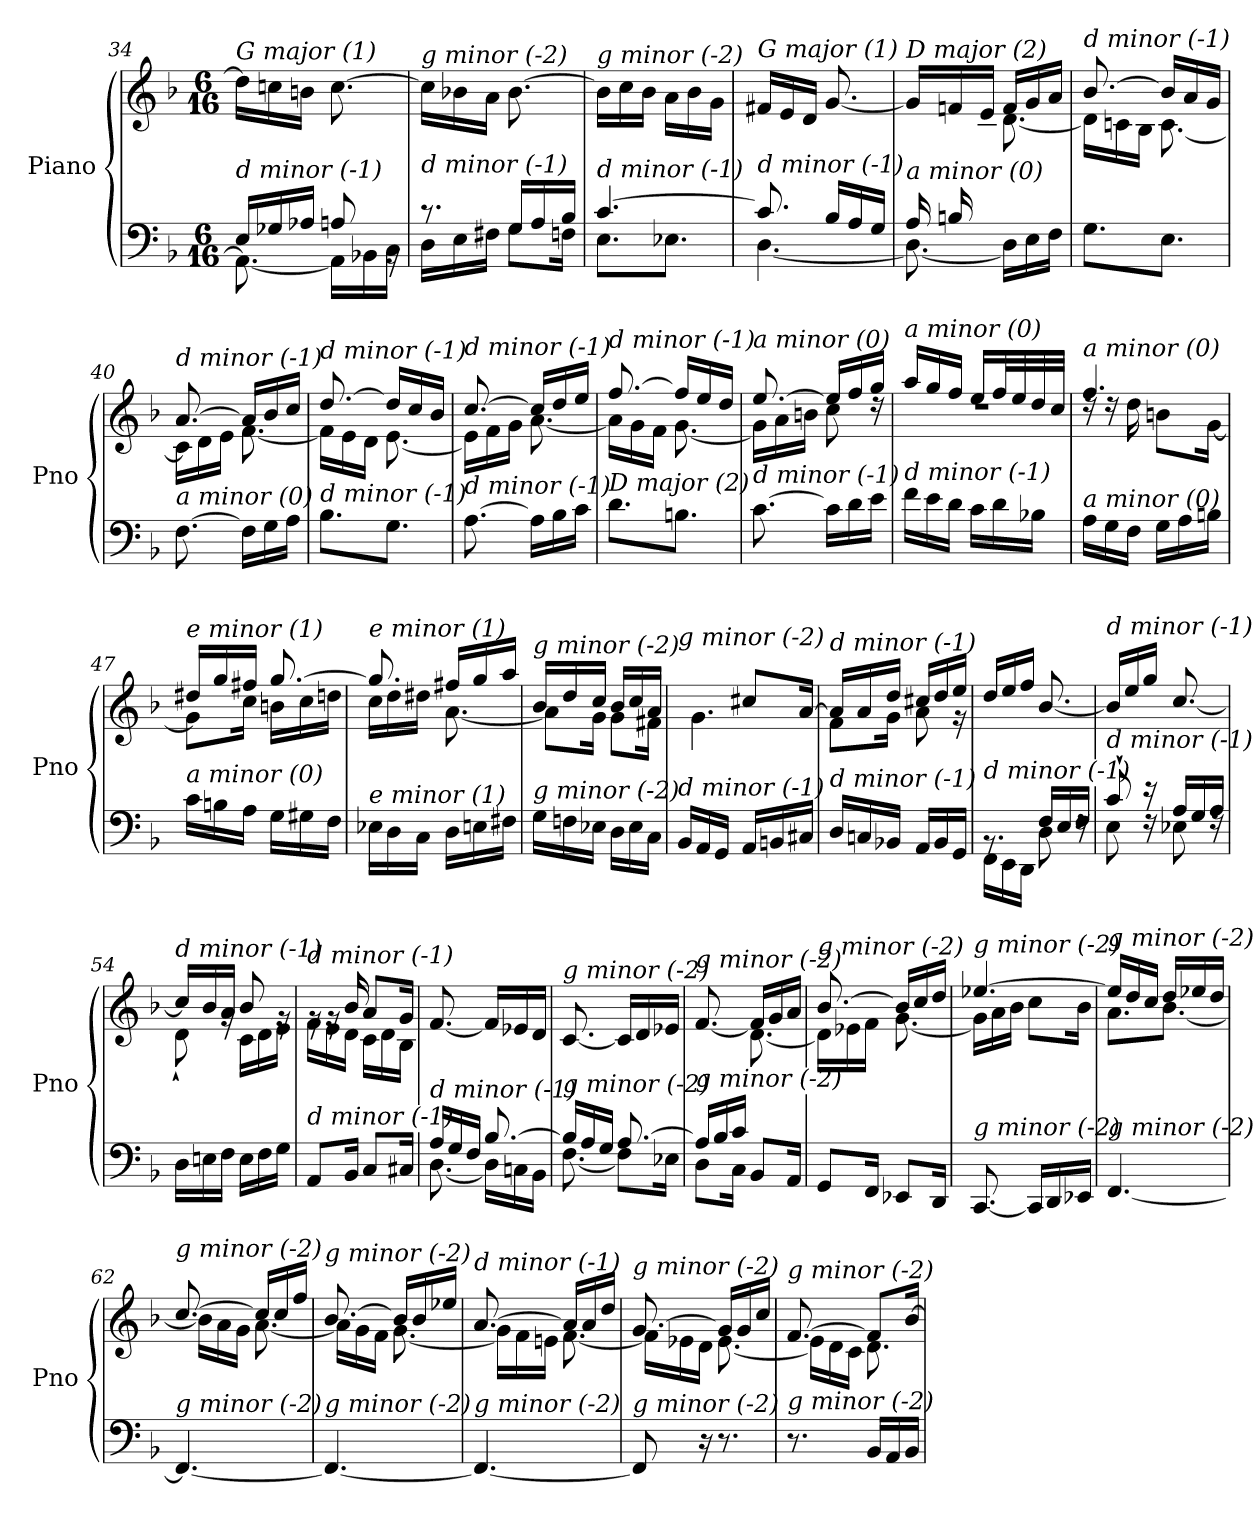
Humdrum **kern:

**kern	**kern
*part1	*part1
*staff2	*staff1
*I"Piano	*
*I'Pno	*
*clefF4	*clefG2
*k[b-]	*k[b-]
*M6/16	*M6/16
=34	=34
*^	*
!	!	!LO:TX:i:t=G major (1)
!LO:TX:i:t=d minor (-1)	!	!
16E/LL	8.AA\_	16dd\LL]
16G-Xi/	.	16ccn\
16A-Xi/JJ	.	16bn\JJ
8A/	16AA\LL]	[8.cc\
.	16BB-X\	.
16rBB	16C\JJ	.
=35	=35	=35
!	!	!LO:TX:i:t=g minor (-2)
!LO:TX:i:t=d minor (-1)	!	!
8.r	16D\LL	16cc\LL]
.	16E\	16b-X\
.	16F#Xj\JJ	16a\JJ
16G/LL	8G\L	[8.b-\
16A/	.	.
16B-/JJ	16Fn\Jk	.
=36	=36	=36
!	!	!LO:TX:i:t=g minor (-2)
!LO:TX:i:t=d minor (-1)	!	!
[4.c/	8.E\L	16b-\LL]
.	.	16cc\
.	.	16b-\JJ
.	8.E-X\J	16a\LL
.	.	16b-\
.	.	16g\JJ
=37	=37	=37
!	!	!LO:TX:i:t=G major (1)
!LO:TX:i:t=d minor (-1)	!	!
8.c/]	[4.D\	16f#X/LL
.	.	16e/
.	.	16d/JJ
16B-/LL	.	[8.g/
16A/	.	.
16G/JJ	.	.
!!LO:LB:g=z
=38	=38	=38
*	*	*^
!	!	!LO:TX:i:t=D major (2)	!
!LO:TX:i:t=a minor (0)	!	!	!
16A/LL	8.D\_	16g/LL]	8ryy
16Bn/	.	16fn/	.
4ryy	.	16e/JJ	16c#X\JJ
.	16D\LL]	16f/LL	[8.d\
.	16E\	16g/	.
.	16F\JJ	16a/JJ	.
=39	=39	=39	=39
!	!	!LO:TX:i:t=d minor (-1)	!
!LO:TX:i:t=a minor (0)	!	!	!
*v	*v	*	*
8.G\L	[8.b-/	16d\LL]
.	.	16cn\
.	.	16B-\JJ
8.E\J	16b-/LL]	[8.c\
.	16a/	.
.	16g/JJ	.
=40	=40	=40
!	!LO:TX:i:t=d minor (-1)	!
!LO:TX:i:t=a minor (0)	!	!
[8.F\	[8.a/	16c\LL]
.	.	16d\
.	.	16e\JJ
16F\LL]	16a/LL]	[8.f\
16G\	16b-/	.
16A\JJ	16cc/JJ	.
=41	=41	=41
!	!LO:TX:i:t=d minor (-1)	!
!LO:TX:i:t=d minor (-1)	!	!
8.B-\L	[8.dd/	16f\LL]
.	.	16e\
.	.	16d\JJ
8.G\J	16dd/LL]	[8.e\
.	16cc/	.
.	16b-/JJ	.
=42	=42	=42
!	!LO:TX:i:t=d minor (-1)	!
!LO:TX:i:t=d minor (-1)	!	!
[8.A\	[8.cc/	16e\LL]
.	.	16f\
.	.	16g\JJ
16A\LL]	16cc/LL]	[8.a\
16B-\	16dd/	.
16c\JJ	16ee/JJ	.
=43	=43	=43
!	!LO:TX:i:t=d minor (-1)	!
!LO:TX:i:t=D major (2)	!	!
8.d\L	[8.ff/	16a\LL]
.	.	16g\
.	.	16f\JJ
8.Bn\J	16ff/LL]	[8.g\
.	16ee/	.
.	16dd/JJ	.
!!LO:LB:g=z	!!
=44	=44	=44
!	!LO:TX:i:t=a minor (0)	!
!LO:TX:i:t=d minor (-1)	!	!
[8.c\	[8.ee/	16g\LL]
.	.	16a\
.	.	16bn\JJ
16c\LL]	16ee/LL]	8cc\
16d\	16ff/	.
16e\JJ	16gg/JJ	16rdd
=45	=45	=45
!	!LO:TX:i:t=a minor (0)	!
!LO:TX:i:t=d minor (-1)	!	!
16f\LL	16aa/LL	4.rdd
16e\	16gg/	.
16d\JJ	16ff/JJ	.
16c\LL	16ee/LL	.
16d\	32ff/L	.
.	32ee/	.
16B-X\JJ	32dd/	.
.	32cc/JJJ	.
=46	=46	=46
!	!LO:TX:i:t=a minor (0)	!
!LO:TX:i:t=a minor (0)	!	!
16A\LL	4.ff/	16rdd
16G\	.	16rdd
16F\JJ	.	16dd\
16G\LL	.	8bn\L
16A\	.	.
16Bn\JJ	.	[16g\Jk
=47	=47	=47
!	!LO:TX:i:t=e minor (1)	!
!LO:TX:i:t=a minor (0)	!	!
16c\LL	16dd#Xi/LL	8g\L]
16Bn\	16gg/	.
16A\JJ	16ff#X/JJ	16cc\Jk
16G\LL	[8.gg/	16bn\LL
16G#Xi\	.	16cc\
16F\JJ	.	16dd\JJ
=48	=48	=48
!	!LO:TX:i:t=e minor (1)	!
!LO:TX:i:t=e minor (1)	!	!
16E-Xj\LL	8.gg/]	16cc\LL
16D\	.	16dd\
16C\JJ	.	16dd#Xi\JJ
16D\LL	16ff#X/LL	[8.a\
16En\	16gg/	.
16F#X\JJ	16aa/JJ	.
!!LO:LB:g=z	!!
=49	=49	=49
!	!LO:TX:i:t=g minor (-2)	!
!LO:TX:i:t=g minor (-2)	!	!
16G\LL	16b-/LL	8a\L]
16Fn\	16dd/	.
16E-X\JJ	16cc/JJ	16g\Jk
16D\LL	16b-/LL	8g\L
16E-\	16cc/	.
16C\JJ	16a/JJ	16f#X\Jk
=50	=50	=50
!	!LO:TX:i:t=g minor (-2)	!
!LO:TX:i:t=d minor (-1)	!	!
16BB-/LL	8g/Lyy	4.g\
16AA/	.	.
16GG/JJ	16ee-X/Jk	.
16AA/LL	8cc#X/L	.
16BBn/	.	.
16C#X/JJ	[16a/Jk	.
=51	=51	=51
!	!LO:TX:i:t=d minor (-1)	!
!LO:TX:i:t=d minor (-1)	!	!
16D/LL	16a/LL]	8f\L
16Cn/	16a/	.
16BB-X/JJ	16dd/JJ	16g\Jk
16AA/LL	16cc#X/LL	8a\
16BB-/	16dd/	.
16GG/JJ	16ee/JJ	16r
=52	=52	=52
*^	*	*
!	!	!LO:TX:i:t=d minor (-1)	!
!LO:TX:i:t=d minor (-1)	!	!	!
*	*	*v	*v
8.rBB	16FF\LL	16dd/LL
.	16EE\	16ee/
.	16DD\JJ	16ff/JJ
16F/LL	8D\	[8.b-/
16E/	.	.
16F/JJ	16rF	.
=53	=53	=53
!	!	!LO:TX:i:t=d minor (-1)
!LO:TX:i:t=d minor (-1)	!	!
8c`/	8E\	16b-/LL]
.	.	16ee/
16r	16rF	16gg/JJ
16A/LL	8E-X\	[8.cc/
16G/	.	.
16A/JJ	16rF	.
=54	=54	=54
*	*	*^
!	!	!LO:TX:i:t=d minor (-1)	!
!LO:TX:i:t=d minor (-1)	!	!	!
*v	*v	*	*
16D\LL	16cc/LL]	8d`\
16En\	16b-/	.
16F\JJ	16a/JJ	16rg
16E\LL	8b-/	16c\LL
16F\	.	16d\
16G\JJ	16rg	16e\JJ
!!LO:LB:g=z	!!
=55	=55	=55
!	!LO:TX:i:t=d minor (-1)	!
!LO:TX:i:t=d minor (-1)	!	!
8AA/L	16rg	16f\LL
.	16rg	16e\
16BB-/Jk	16b-/	16d\JJ
8C/L	8a/L	16c\LL
.	.	16d\
16C#X/Jk	16g/Jk	16B-\JJ
=56	=56	=56
*^	*	*
!	!	!LO:TX:i:t=g minor (-2)	!
!LO:TX:i:t=d minor (-1)	!	!	!
*	*	*v	*v
16A/LL	[8.D\	[8.f/
16G/	.	.
16F/JJ	.	.
[8.B-/	16D\LL]	16f/LL]
.	16Cn\	16e-X/
.	16BB-\JJ	16d/JJ
=57	=57	=57
!	!	!LO:TX:i:t=g minor (-2)
!LO:TX:i:t=g minor (-2)	!	!
16B-/LL]	[8.F\	[8.c/
16A/	.	.
16G/JJ	.	.
[8.A/	8F\L]	16c/LL]
.	.	16d/
.	16E-X\Jk	16e-X/JJ
=58	=58	=58
*	*^	*^
*	*	*	*	*^
!	!	!	!LO:TX:i:t=g minor (-2)	!	!
!LO:TX:i:t=g minor (-2)	!	!	!	!	!
8.ryy	16A/LL]	8D\L	[8.f/	8.ryy	8.ryy
.	16B-/	.	.	.	.
.	16c/JJ	16C\Jk	.	.	.
8.ryy	8BB-/L	8.ryy	16f/LL]	[8.d\	8.ryy
.	.	.	16g/	.	.
.	16AA/Jk	.	16a/JJ	.	.
*	*v	*v	*	*	*
*	*	*	*v	*v
=59	=59	=59	=59
!	!	!LO:TX:i:t=g minor (-2)	!
!LO:TX:i:t=g minor (-2)	!	!	!
*v	*v	*	*
8GG/L	[8.b-/	16d\LL]
.	.	16e-X\
16FF/Jk	.	16f\JJ
8EE-X/L	16b-/LL]	[8.g\
.	16cc/	.
16DD/Jk	16dd/JJ	.
=60	=60	=60
!	!LO:TX:i:t=g minor (-2)	!
!LO:TX:i:t=g minor (-2)	!	!
[8.CC/	[4.ee-X/	16g\LL]
.	.	16a\
.	.	16b-\JJ
16CC/LL]	.	8cc\L
16DD/	.	.
16EE-X/JJ	.	16b-\Jk
!!LO:LB:g=z	!!
=61	=61	=61
!	!LO:TX:i:t=g minor (-2)	!
!LO:TX:i:t=g minor (-2)	!	!
[4.FF/	16ee-/LL]	8.a\L
.	16dd/	.
.	16cc/JJ	.
.	16dd/LL	[8.b-\J
.	16ee-X/	.
.	16dd/JJ	.
=62	=62	=62
!	!LO:TX:i:t=g minor (-2)	!
!LO:TX:i:t=g minor (-2)	!	!
4.FF/_	[8.cc/	16b-\LL]
.	.	16a\
.	.	16g\JJ
.	16cc/LL]	[8.a\
.	16cc/	.
.	16ff/JJ	.
=63	=63	=63
!	!LO:TX:i:t=g minor (-2)	!
!LO:TX:i:t=g minor (-2)	!	!
4.FF/_	[8.b-/	16a\LL]
.	.	16g\
.	.	16f\JJ
.	16b-/LL]	[8.g\
.	16b-/	.
.	16ee-X/JJ	.
=64	=64	=64
!	!LO:TX:i:t=d minor (-1)	!
!LO:TX:i:t=g minor (-2)	!	!
4.FF/_	[8.a/	16g\LL]
.	.	16f\
.	.	16en\JJ
.	16a/LL]	[8.f\
.	16a/	.
.	16dd/JJ	.
=65	=65	=65
!	!LO:TX:i:t=g minor (-2)	!
!LO:TX:i:t=g minor (-2)	!	!
8FF/]	[8.g/	16f\LL]
.	.	16e-X\
16r	.	16d\JJ
8.r	16g/LL]	[8.e-\
.	16g/	.
.	16cc/JJ	.
=66	=66	=66
!	!LO:TX:i:t=g minor (-2)	!
!LO:TX:i:t=g minor (-2)	!	!
8.r	[8.f/	16e-\LL]
.	.	16d\
.	.	16c\JJ
16BB-/LL	8f/L]	8.d\
16AA/	.	.
16BB-/JJ	[16b-/Jk	.
*	*v	*v
=	=
*-	*-
